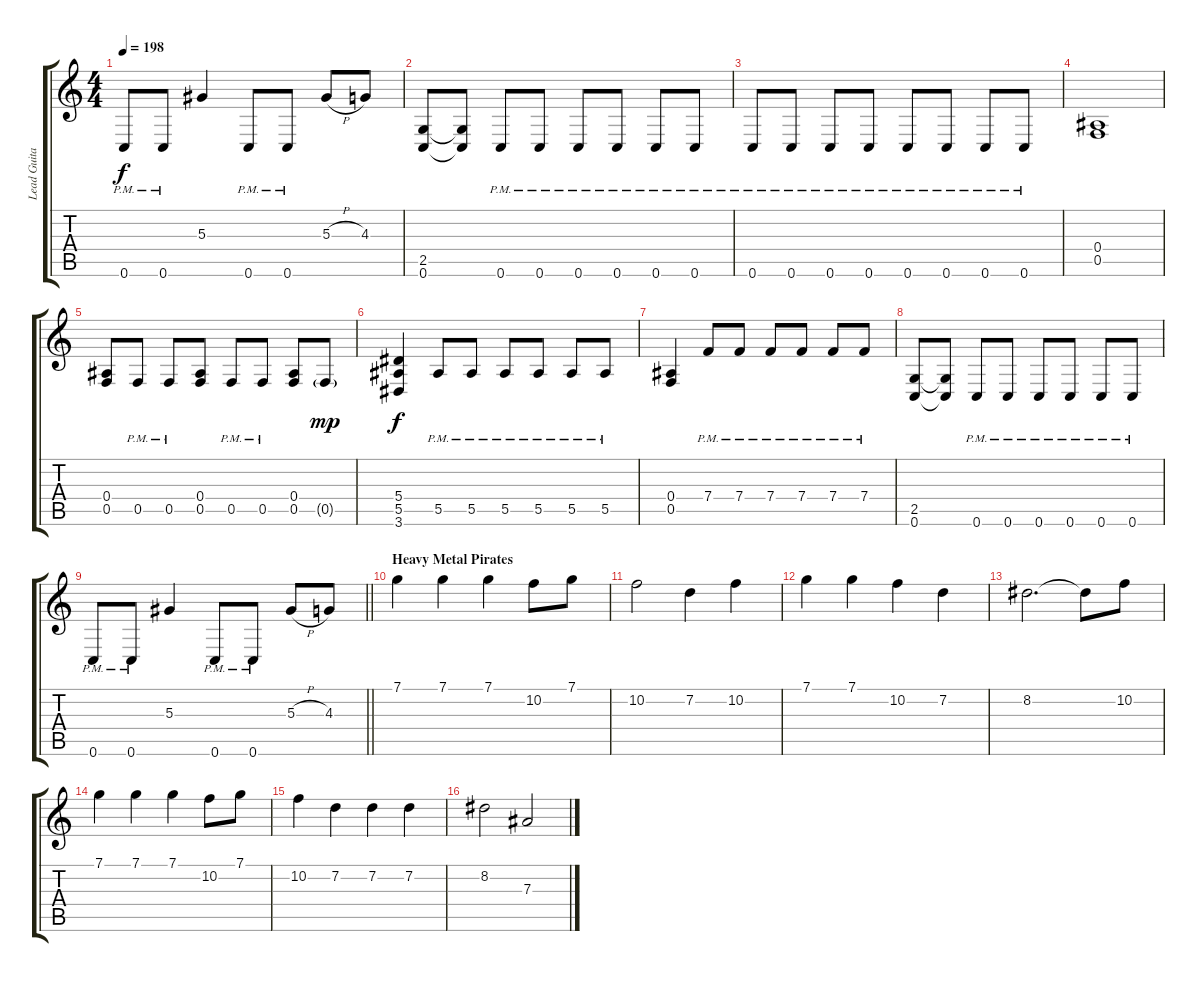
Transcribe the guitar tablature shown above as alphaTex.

\track ("Lead Guitar/Keys Harmony" "Lead Guita") {instrument distortionguitar}
\staff {score tabs}
\tuning (C4 G3 Eb3 Bb2 F2 C2) {hide}
\ts (4 4)
\tempo 198
\clef g2
\ks c
0.6{pm}.8{dy f} 0.6{pm}.8 5.3.4 0.6{pm}.8 0.6{pm}.8 5.3{h}.8 4.3.8 |
(2.5 0.6).8{balance 16} (2.5{t} 0.6{t}).8 0.6{pm}.8 0.6{pm}.8 0.6{pm}.8 0.6{pm}.8 0.6{pm}.8 0.6{pm}.8 |
0.6{pm}.8 0.6{pm}.8 0.6{pm}.8 0.6{pm}.8 0.6{pm}.8 0.6{pm}.8 0.6{pm}.8 0.6{pm}.8 |
(0.4 0.5).1 |
(0.4 0.5).8 0.5{pm}.8 0.5{pm}.8 (0.4 0.5).8 0.5{pm}.8 0.5{pm}.8 (0.4 0.5).8 0.5{g}.8{dy mp} |
(5.4 5.5 3.6).4{dy f} 5.5{pm}.8 5.5{pm}.8 5.5{pm}.8 5.5{pm}.8 5.5{pm}.8 5.5{pm}.8 |
(0.4 0.5).4 7.4{pm}.8 7.4{pm}.8 7.4{pm}.8 7.4{pm}.8 7.4{pm}.8 7.4{pm}.8 |
(2.5 0.6).8 (2.5{t} 0.6{t}).8 0.6{pm}.8 0.6{pm}.8 0.6{pm}.8 0.6{pm}.8 0.6{pm}.8 0.6{pm}.8 |
\barLineRight lightlight
0.6{pm}.8 0.6{pm}.8 5.3.4 0.6{pm}.8 0.6{pm}.8 5.3{h}.8 4.3.8 |
\section ("" "Heavy Metal Pirates")
7.1.4{volume 14 balance 8} 7.1.4 7.1.4 10.2.8 7.1.8 |
10.2.2 7.2.4 10.2.4 |
7.1.4 7.1.4 10.2.4 7.2.4 |
8.2.2{d} 8.2{t}.8 10.2.8 |
7.1.4 7.1.4 7.1.4 10.2.8 7.1.8 |
10.2.4 7.2.4 7.2.4 7.2.4 |
8.2.2 7.3.2
